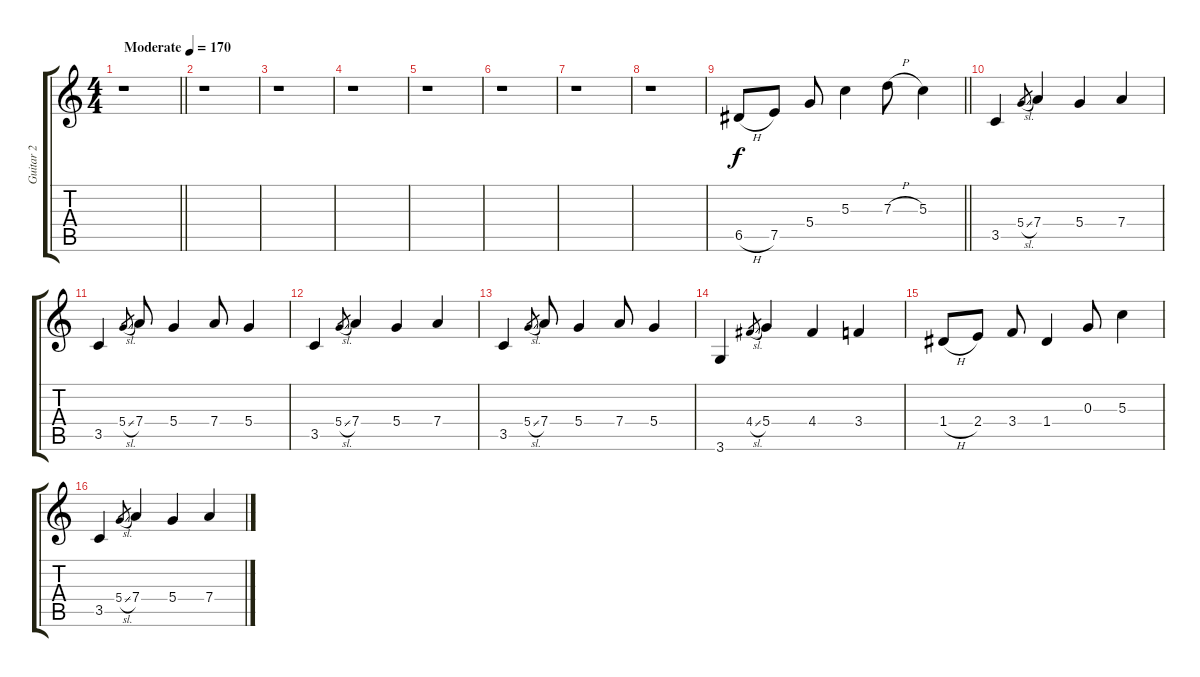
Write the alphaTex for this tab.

\track ("Guitar 2" "Guitar 2") {instrument overdrivenguitar}
\staff {score tabs}
\tuning (E4 B3 G3 D3 A2 E2) {hide}
\ts (4 4)
\tempo (170 "Moderate")
\clef g2
\barLineRight lightlight
\ks c
r.1{dy f instrument overdrivenguitar} |
r.1 |
r.1 |
r.1 |
r.1 |
r.1 |
r.1 |
r.1 |
\barLineRight lightlight
6.5{h}.8 7.5.8 5.4.8 5.3.4 7.3{h}.8 5.3.4 |
3.5.4 5.4{sl}.8{gr} 7.4.4 5.4.4 7.4.4 |
3.5.4 5.4{sl}.8{gr} 7.4.8 5.4.4 7.4.8 5.4.4 |
3.5.4 5.4{sl}.8{gr} 7.4.4 5.4.4 7.4.4 |
3.5.4 5.4{sl}.8{gr} 7.4.8 5.4.4 7.4.8 5.4.4 |
3.6.4 4.4{sl}.8{gr} 5.4.4 4.4.4 3.4.4 |
1.4{h}.8 2.4.8 3.4.8 1.4.4 0.3.8 5.3.4 |
3.5.4 5.4{sl}.8{gr} 7.4.4 5.4.4 7.4.4
